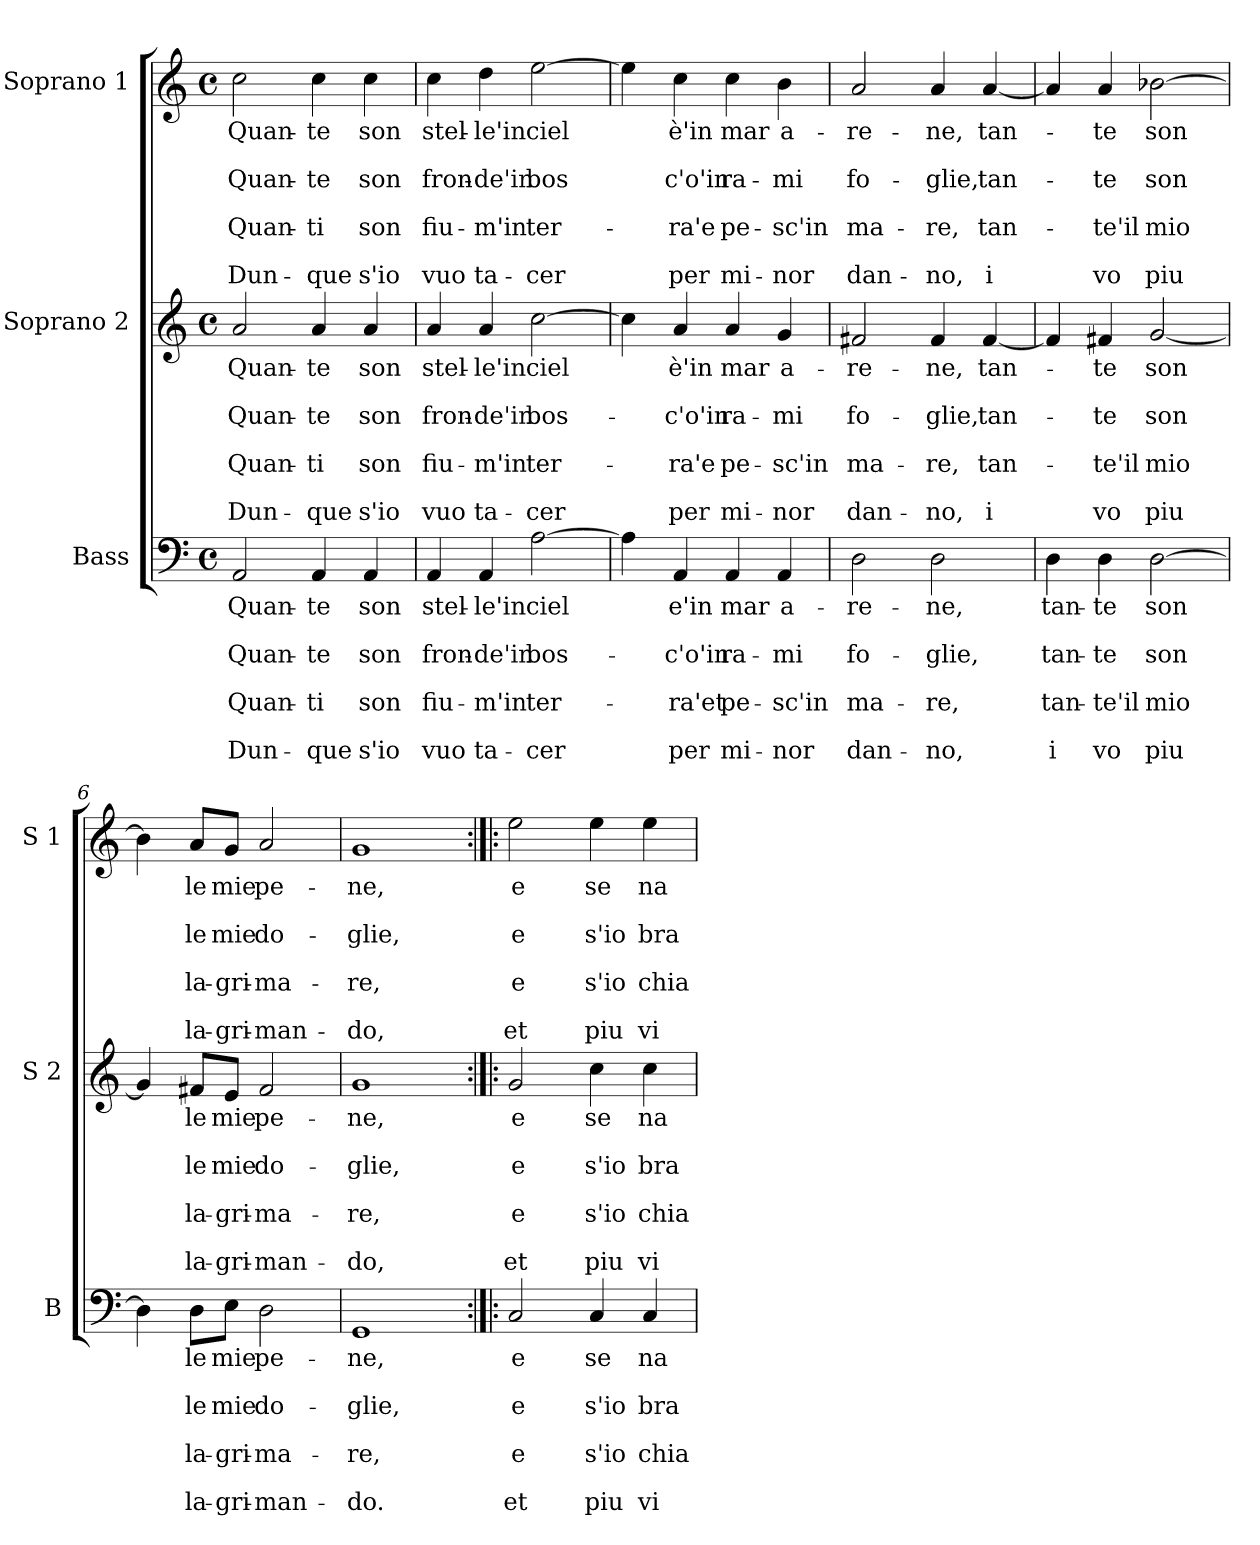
**kern	**text	**text	**text	**text	**text	**text	**text	**kern	**text	**text	**text	**text	**text	**text	**text	**kern	**text	**text	**text	**text	**text	**text	**text
*part3	*part3	*part3	*part3	*part3	*part3	*part3	*part3	*part2	*part2	*part2	*part2	*part2	*part2	*part2	*part2	*part1	*part1	*part1	*part1	*part1	*part1	*part1	*part1
*staff3	*staff3	*staff3	*staff3	*staff3	*staff3	*staff3	*staff3	*staff2	*staff2	*staff2	*staff2	*staff2	*staff2	*staff2	*staff2	*staff1	*staff1	*staff1	*staff1	*staff1	*staff1	*staff1	*staff1
*I"Bass	*	*	*	*	*	*	*	*I"Soprano 2	*	*	*	*	*	*	*	*I"Soprano 1	*	*	*	*	*	*	*
*I'B	*	*	*	*	*	*	*	*I'S 2	*	*	*	*	*	*	*	*I'S 1	*	*	*	*	*	*	*
*clefF4	*	*	*	*	*	*	*	*clefG2	*	*	*	*	*	*	*	*clefG2	*	*	*	*	*	*	*
*k[]	*	*	*	*	*	*	*	*k[]	*	*	*	*	*	*	*	*k[]	*	*	*	*	*	*	*
*C:	*	*	*	*	*	*	*	*C:	*	*	*	*	*	*	*	*C:	*	*	*	*	*	*	*
*M4/4	*	*	*	*	*	*	*	*M4/4	*	*	*	*	*	*	*	*M4/4	*	*	*	*	*	*	*
*met(c)	*	*	*	*	*	*	*	*met(c)	*	*	*	*	*	*	*	*met(c)	*	*	*	*	*	*	*
=1	=1	=1	=1	=1	=1	=1	=1	=1	=1	=1	=1	=1	=1	=1	=1	=1	=1	=1	=1	=1	=1	=1	=1
!	!LO:LY:b	!	!LO:LY:b	!	!LO:LY:b	!	!LO:LY:b	!	!LO:LY:b	!	!LO:LY:b	!	!LO:LY:b	!	!LO:LY:b	!	!LO:LY:b	!	!LO:LY:b	!	!LO:LY:b	!	!LO:LY:b
2AA/	Quan-	.	Quan-	.	Quan-	.	Dun-	2a/	Quan-	.	Quan-	.	Quan-	.	Dun-	2cc\	Quan-	.	Quan-	.	Quan-	.	Dun-
!	!LO:LY:b	!	!LO:LY:b	!	!LO:LY:b	!	!LO:LY:b	!	!LO:LY:b	!	!LO:LY:b	!	!LO:LY:b	!	!LO:LY:b	!	!LO:LY:b	!	!LO:LY:b	!	!LO:LY:b	!	!LO:LY:b
4AA/	-te	.	-te	.	-ti	.	-que	4a/	-te	.	-te	.	-ti	.	-que	4cc\	-te	.	-te	.	-ti	.	-que
!	!LO:LY:b	!	!LO:LY:b	!	!LO:LY:b	!	!LO:LY:b	!	!LO:LY:b	!	!LO:LY:b	!	!LO:LY:b	!	!LO:LY:b	!	!LO:LY:b	!	!LO:LY:b	!	!LO:LY:b	!	!LO:LY:b
4AA/	son	.	son	.	son	.	s'io	4a/	son	.	son	.	son	.	s'io	4cc\	son	.	son	.	son	.	s'io
=2	=2	=2	=2	=2	=2	=2	=2	=2	=2	=2	=2	=2	=2	=2	=2	=2	=2	=2	=2	=2	=2	=2	=2
!	!LO:LY:b	!	!LO:LY:b	!	!LO:LY:b	!	!LO:LY:b	!	!LO:LY:b	!	!LO:LY:b	!	!LO:LY:b	!	!LO:LY:b	!	!LO:LY:b	!	!LO:LY:b	!	!LO:LY:b	!	!LO:LY:b
4AA/	stel-	.	fron-	.	fiu-	.	vuo	4a/	stel-	.	fron-	.	fiu-	.	vuo	4cc\	stel-	.	fron-	.	fiu-	.	vuo
!	!LO:LY:b	!	!LO:LY:b	!	!LO:LY:b	!	!LO:LY:b	!	!LO:LY:b	!	!LO:LY:b	!	!LO:LY:b	!	!LO:LY:b	!	!LO:LY:b	!	!LO:LY:b	!	!LO:LY:b	!	!LO:LY:b
4AA/	-le'in	.	-de'in	.	-m'in	.	ta-	4a/	-le'in	.	-de'in	.	-m'in	.	ta-	4dd\	-le'in	.	-de'in	.	-m'in	.	ta-
!	!LO:LY:b	!	!LO:LY:b	!	!LO:LY:b	!	!LO:LY:b	!	!LO:LY:b	!	!LO:LY:b	!	!LO:LY:b	!	!LO:LY:b	!	!LO:LY:b	!	!LO:LY:b	!	!LO:LY:b	!	!LO:LY:b
[2A\	ciel	.	bos-	.	ter-	.	-cer	[2cc\	ciel	.	bos-	.	ter-	.	-cer	[2ee\	ciel	.	bos	.	ter-	.	-cer
=3	=3	=3	=3	=3	=3	=3	=3	=3	=3	=3	=3	=3	=3	=3	=3	=3	=3	=3	=3	=3	=3	=3	=3
4A\]	.	.	.	.	.	.	.	4cc\]	.	.	.	.	.	.	.	4ee\]	.	.	.	.	.	.	.
!	!LO:LY:b	!	!LO:LY:b	!	!LO:LY:b	!	!LO:LY:b	!	!LO:LY:b	!	!LO:LY:b	!	!LO:LY:b	!	!LO:LY:b	!	!LO:LY:b	!	!LO:LY:b	!	!LO:LY:b	!	!LO:LY:b
4AA/	e'in	.	-c'o'in	.	-ra'et	.	per	4a/	è'in	.	-c'o'in	.	-ra'e	.	per	4cc\	è'in	.	c'o'in	.	-ra'e	.	per
!	!LO:LY:b	!	!LO:LY:b	!	!LO:LY:b	!	!LO:LY:b	!	!LO:LY:b	!	!LO:LY:b	!	!LO:LY:b	!	!LO:LY:b	!	!LO:LY:b	!	!LO:LY:b	!	!LO:LY:b	!	!LO:LY:b
4AA/	mar	.	ra-	.	pe-	.	mi-	4a/	mar	.	ra-	.	pe-	.	mi-	4cc\	mar	.	ra-	.	pe-	.	mi-
!	!LO:LY:b	!	!LO:LY:b	!	!LO:LY:b	!	!LO:LY:b	!	!LO:LY:b	!	!LO:LY:b	!	!LO:LY:b	!	!LO:LY:b	!	!LO:LY:b	!	!LO:LY:b	!	!LO:LY:b	!	!LO:LY:b
4AA/	a-	.	-mi	.	-sc'in	.	-nor	4g/	a-	.	-mi	.	-sc'in	.	-nor	4b\	a-	.	-mi	.	-sc'in	.	-nor
!!LO:LB:g=z
=4	=4	=4	=4	=4	=4	=4	=4	=4	=4	=4	=4	=4	=4	=4	=4	=4	=4	=4	=4	=4	=4	=4	=4
!	!LO:LY:b	!	!LO:LY:b	!	!LO:LY:b	!	!LO:LY:b	!	!LO:LY:b	!	!LO:LY:b	!	!LO:LY:b	!	!LO:LY:b	!	!LO:LY:b	!	!LO:LY:b	!	!LO:LY:b	!	!LO:LY:b
2D\	-re-	.	fo-	.	ma-	.	dan-	2f#X/	-re-	.	fo-	.	ma-	.	dan-	2a/	-re-	.	fo-	.	ma-	.	dan-
!	!LO:LY:b	!	!LO:LY:b	!	!LO:LY:b	!	!LO:LY:b	!	!LO:LY:b	!	!LO:LY:b	!	!LO:LY:b	!	!LO:LY:b	!	!LO:LY:b	!	!LO:LY:b	!	!LO:LY:b	!	!LO:LY:b
2D\	-ne,	.	-glie,	.	-re,	.	-no,	4f#/	-ne,	.	-glie,	.	-re,	.	-no,	4a/	-ne,	.	-glie,	.	-re,	.	-no,
!	!	!	!	!	!	!	!	!	!LO:LY:b	!	!LO:LY:b	!	!LO:LY:b	!	!LO:LY:b	!	!LO:LY:b	!	!LO:LY:b	!	!LO:LY:b	!	!LO:LY:b
.	.	.	.	.	.	.	.	[4f#/	tan-	.	tan-	.	tan-	.	i	[4a/	tan-	.	tan-	.	tan-	.	i
=5	=5	=5	=5	=5	=5	=5	=5	=5	=5	=5	=5	=5	=5	=5	=5	=5	=5	=5	=5	=5	=5	=5	=5
!	!LO:LY:b	!	!LO:LY:b	!	!LO:LY:b	!	!LO:LY:b	!	!	!	!	!	!	!	!	!	!	!	!	!	!	!	!
4D\	tan-	.	tan-	.	tan-	.	i	4f#/]	.	.	.	.	.	.	.	4a/]	.	.	.	.	.	.	.
!	!LO:LY:b	!	!LO:LY:b	!	!LO:LY:b	!	!LO:LY:b	!	!LO:LY:b	!	!LO:LY:b	!	!LO:LY:b	!	!LO:LY:b	!	!LO:LY:b	!	!LO:LY:b	!	!LO:LY:b	!	!LO:LY:b
4D\	-te	.	-te	.	-te'il	.	vo	4f#X/	-te	.	-te	.	-te'il	.	vo	4a/	-te	.	-te	.	-te'il	.	vo
!	!LO:LY:b	!	!LO:LY:b	!	!LO:LY:b	!	!LO:LY:b	!	!LO:LY:b	!	!LO:LY:b	!	!LO:LY:b	!	!LO:LY:b	!	!LO:LY:b	!	!LO:LY:b	!	!LO:LY:b	!	!LO:LY:b
[2D\	son	.	son	.	mio	.	piu	[2g/	son	.	son	.	mio	.	piu	[2b-X\	son	.	son	.	mio	.	piu
=6	=6	=6	=6	=6	=6	=6	=6	=6	=6	=6	=6	=6	=6	=6	=6	=6	=6	=6	=6	=6	=6	=6	=6
4D\]	.	.	.	.	.	.	.	4g/]	.	.	.	.	.	.	.	4b-\]	.	.	.	.	.	.	.
!	!LO:LY:b	!	!LO:LY:b	!	!LO:LY:b	!	!LO:LY:b	!	!LO:LY:b	!	!LO:LY:b	!	!LO:LY:b	!	!LO:LY:b	!	!LO:LY:b	!	!LO:LY:b	!	!LO:LY:b	!	!LO:LY:b
8D\L	le	.	le	.	la-	.	la-	8f#X/L	le	.	le	.	la-	.	la-	8a/L	le	.	le	.	la-	.	la-
!	!LO:LY:b	!	!LO:LY:b	!	!LO:LY:b	!	!LO:LY:b	!	!LO:LY:b	!	!LO:LY:b	!	!LO:LY:b	!	!LO:LY:b	!	!LO:LY:b	!	!LO:LY:b	!	!LO:LY:b	!	!LO:LY:b
8E\J	mie	.	mie	.	-gri-	.	-gri-	8e/J	mie	.	mie	.	-gri-	.	-gri-	8g/J	mie	.	mie	.	-gri-	.	-gri-
!	!LO:LY:b	!	!LO:LY:b	!	!LO:LY:b	!	!LO:LY:b	!	!LO:LY:b	!	!LO:LY:b	!	!LO:LY:b	!	!LO:LY:b	!	!LO:LY:b	!	!LO:LY:b	!	!LO:LY:b	!	!LO:LY:b
2D\	pe-	.	do-	.	-ma-	.	-man-	2f#/	pe-	.	do-	.	-ma-	.	-man-	2a/	pe-	.	do-	.	-ma-	.	-man-
=7	=7	=7	=7	=7	=7	=7	=7	=7	=7	=7	=7	=7	=7	=7	=7	=7	=7	=7	=7	=7	=7	=7	=7
!	!LO:LY:b	!	!LO:LY:b	!	!LO:LY:b	!	!LO:LY:b	!	!LO:LY:b	!	!LO:LY:b	!	!LO:LY:b	!	!LO:LY:b	!	!LO:LY:b	!	!LO:LY:b	!	!LO:LY:b	!	!LO:LY:b
1GG	-ne,	.	-glie,	.	-re,	.	-do.	1g	-ne,	.	-glie,	.	-re,	.	-do,	1g	-ne,	.	-glie,	.	-re,	.	-do,
!!LO:PB:g=z
=8:|!|:	=8:|!|:	=8:|!|:	=8:|!|:	=8:|!|:	=8:|!|:	=8:|!|:	=8:|!|:	=8:|!|:	=8:|!|:	=8:|!|:	=8:|!|:	=8:|!|:	=8:|!|:	=8:|!|:	=8:|!|:	=8:|!|:	=8:|!|:	=8:|!|:	=8:|!|:	=8:|!|:	=8:|!|:	=8:|!|:	=8:|!|:
!	!LO:LY:b	!	!LO:LY:b	!	!LO:LY:b	!	!LO:LY:b	!	!LO:LY:b	!	!LO:LY:b	!	!LO:LY:b	!	!LO:LY:b	!	!LO:LY:b	!	!LO:LY:b	!	!LO:LY:b	!	!LO:LY:b
2C/	e	.	e	.	e	.	et	2g/	e	.	e	.	e	.	et	2ee\	e	.	e	.	e	.	et
!	!LO:LY:b	!	!LO:LY:b	!	!LO:LY:b	!	!LO:LY:b	!	!LO:LY:b	!	!LO:LY:b	!	!LO:LY:b	!	!LO:LY:b	!	!LO:LY:b	!	!LO:LY:b	!	!LO:LY:b	!	!LO:LY:b
4C/	se	.	s'io	.	s'io	.	piu	4cc\	se	.	s'io	.	s'io	.	piu	4ee\	se	.	s'io	.	s'io	.	piu
!	!LO:LY:b	!	!LO:LY:b	!	!LO:LY:b	!	!LO:LY:b	!	!LO:LY:b	!	!LO:LY:b	!	!LO:LY:b	!	!LO:LY:b	!	!LO:LY:b	!	!LO:LY:b	!	!LO:LY:b	!	!LO:LY:b
4C/	na-	.	bra-	.	chia-	.	vi-	4cc\	na-	.	bra-	.	chia-	.	vi-	4ee\	na-	.	bra-	.	chia-	.	vi-
=	=	=	=	=	=	=	=	=	=	=	=	=	=	=	=	=	=	=	=	=	=	=	=
*-	*-	*-	*-	*-	*-	*-	*-	*-	*-	*-	*-	*-	*-	*-	*-	*-	*-	*-	*-	*-	*-	*-	*-
